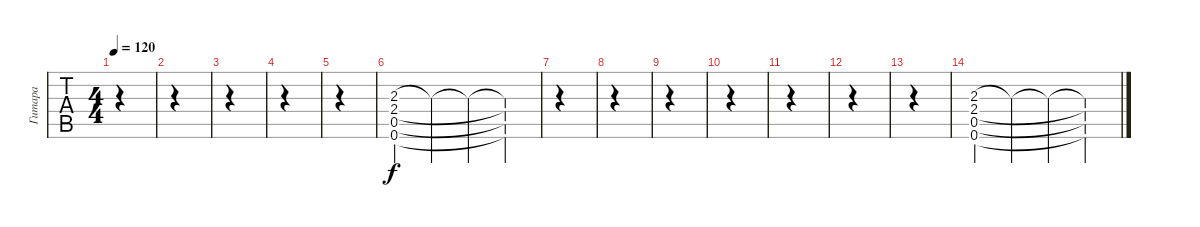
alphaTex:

\track ("Гитара" "Гитара") {instrument distortionguitar}
\staff {tabs}
\tuning (E4 B3 G3 D3 A2 E2) {hide}
\ts (4 4)
\tempo 120
\clef g2
\ks c
|
|
|
|
|
(2.3 2.4 0.5 0.6).4{volume 0} 2.3{t}.4 2.3{t}.4 (2.3{t} 2.4{t} 0.5{t} 0.6{t}).4 |
|
|
|
|
|
|
|
(2.3 2.4 0.5 0.6).4{volume 0} 2.3{t}.4 2.3{t}.4 (2.3{t} 2.4{t} 0.5{t} 0.6{t}).4
